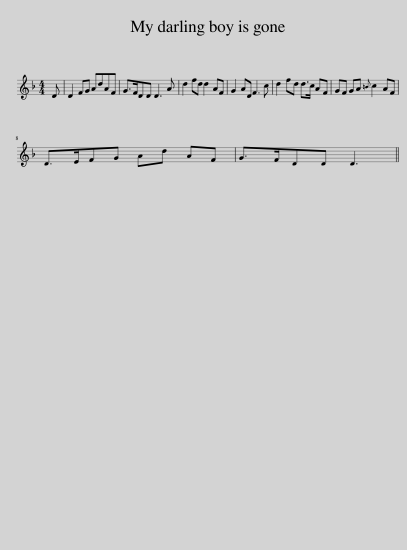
X:1
L:1/8
M:4/4
I:linebreak $
K:Dmin
V:1 treble
V:1
 D | D2 FG AdAF | G>FDD D3 A | d2 fd d2 AF | G2 AD F3 c | %5
 d2 fd d>c AF | GF GA{=B} c2 AF |$ D>EFG Ad AF | G>FDD D3 || %9
